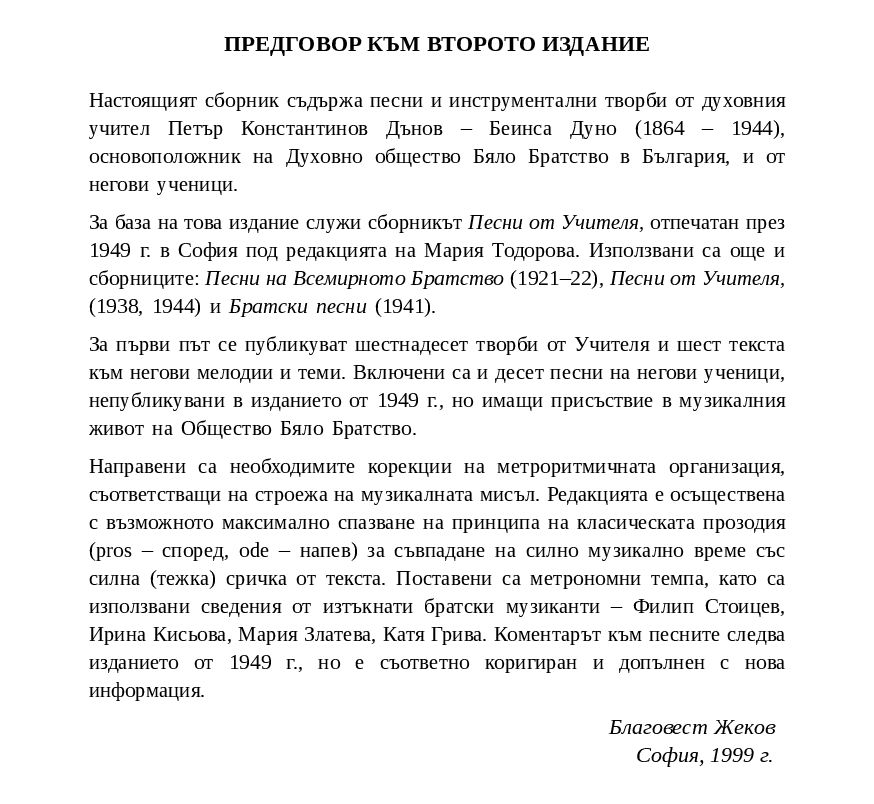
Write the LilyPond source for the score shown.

\version "2.24.2"

% include paper part and global functions
\include "include/globals.ily"

\bookpart {
  \paper {
    print-all-headers = ##f
    print-page-number = ##t
    print-first-page-number = ##f

    % put page numbers on the bottom
    oddHeaderMarkup = \markup ""
    evenHeaderMarkup = \markup ""
    oddFooterMarkup = \markup
    \fill-line {
      ""
      \if \should-print-page-number \fromproperty #'page:page-number-string
    }
    evenFooterMarkup = \markup
    \fill-line {
      \if \should-print-page-number \fromproperty #'page:page-number-string
      ""
    }

    left-margin = 1.5\cm
    right-margin = 1.5\cm
    top-margin = 1.6\cm
    bottom-margin = 1.2\cm
    ragged-bottom = ##t % do not spread the staves to fill the whole vertical space


  }

  \tocItem \markup "Предговор към второто издание"
  \markup \fontsize  #+3.0 { \fill-line \bold {"ПРЕДГОВОР КЪМ ВТОРОТО ИЗДАНИЕ"} }

  \markup \fontsize #+2.5 {
    \vspace #1.5 \override #'(baseline-skip . 2.7)
    \justify {

      Настоящият сборник съдържа песни и инструментални
      творби от духовния учител Петър Константинов Дънов – Беинса
      Дуно (1864 – 1944), основоположник на Духовно общество Бяло
      Братство в България, и от негови ученици.
    }
  }
  \markup \fontsize #+2.5 {
    \vspace #0.9  \override #'(baseline-skip . 2.7)
    \justify {

      За база на това издание служи сборникът \italic"Песни" \italic"от" \italic"Учителя,"
      отпечатан през 1949 г. в София под редакцията на Мария
      Тодорова. Използвани са още и сборниците: \italic"Песни" \italic"на" \italic"Всемирното"
      \italic"Братство" (1921–22),  \italic"Песни" \italic"от" \italic"Учителя," (1938, 1944) и \italic"Братски"
      \italic"песни" (1941).
    }
  }

  \markup \fontsize #+2.5 {
    \vspace #0.9  \override #'(baseline-skip . 2.7)
    \justify {

      За първи път се публикуват шестнадесет творби от Учителя
      и шест текста към негови мелодии и теми. Включени са и десет
      песни на негови ученици, непубликувани в изданието от 1949
      г., но имащи присъствие в музикалния живот на Общество Бяло
      Братство.
    }
  }
  \markup \fontsize #+2.5 {
    \vspace #0.9  \override #'(baseline-skip . 2.7)
    \justify {

      Направени са необходимите корекции на метроритмичната
      организация, съответстващи на строежа на музикалната мисъл.
      Редакцията е осъществена с възможното максимално спазване на
      принципа на класическата прозодия (рrоs – според, оdе – напев)
      за съвпадане на силно музикално време със силна (тежка) сричка
      от текста. Поставени са метрономни темпа, като са използвани
      сведения от изтъкнати братски музиканти – Филип Стоицев,
      Ирина Кисьова, Мария Златева, Катя Грива. Коментарът към
      песните следва изданието от 1949 г., но е съответно коригиран и
      допълнен с нова информация.
    }
  }



  \markup \fontsize #+3 \raise #0 \override #'(baseline-skip . 2.7) {
    \column {
      \line {"  "}
      \fill-line { "" ""  \italic {"Благовест Жеков  "} }
      \fill-line { "" ""  \italic {"София, 1999 г.  "} }
    }
  }


} % bookpart



% Più mosso
% „Weiße Bruderschaft“

